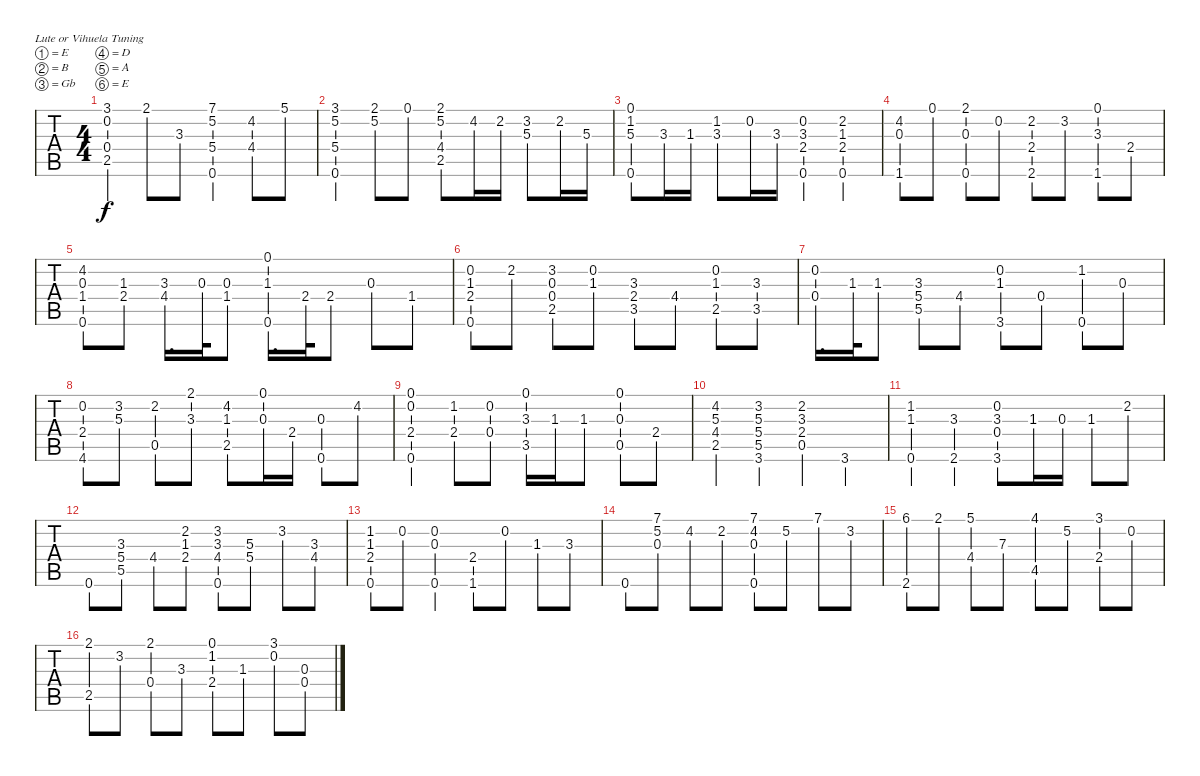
\bracketExtendMode groupsimilarinstruments
\singleTrackTrackNamePolicy hidden
\multiTrackTrackNamePolicy hidden
\firstSystemTrackNameOrientation horizontal
\otherSystemsTrackNameOrientation horizontal
\track ("Guitar Standard" "Guitar Sta") {instrument acousticguitarsteel}
\staff {tabs}
\tuning (E4 B3 Gb3 D3 A2 E2)
\ts (4 4)
\tempo (120 hide)
\clef g2
\ks c
(3.1 0.2 0.4 2.5).4{dy f} 2.1.8 3.3.8 (7.1 5.2 5.4 0.6).4 (4.2 4.4).8 5.1.8 |
(3.1 5.2 5.4 0.6).4 (2.1 5.2).8 0.1.8 (2.1 5.2 4.4 2.5).8 4.2.16 2.2.16 (3.2 5.3).8 2.2.16 5.3.16 |
(0.1 1.2 5.3 0.6).8 3.3.16 1.3.16 (1.2 3.3).8 0.2.16 3.3.16 (0.2 3.3 2.4 0.6).4 (2.2 1.3 2.4 0.6).4 |
(4.2 0.3 1.6).8 0.1.8 (2.1 0.3 0.6).8 0.2.8 (2.2 2.4 2.6).8 3.2.8 (0.1 3.3 1.6).8 2.4.8 |
(4.2 0.3 1.4 0.6).8 (1.3 2.4).8 (3.3 4.4).16{d} 0.3.32 (0.3 1.4).8 (0.1 1.3 0.6).16{d} 2.4.32 2.4.8 0.3.8 1.4.8 |
(0.2 1.3 2.4 0.6).8 2.2.8 (3.2 0.3 0.4 2.5).8 (0.2 1.3).8 (3.3 2.4 3.5).8 4.4.8 (0.2 1.3 2.5).8 (3.3 3.5).8 |
(0.2 0.4).16{d} 1.3.32 1.3.8 (3.3 5.4 5.5).8 4.4.8 (0.2 1.3 3.6).8 0.4.8 (1.2 0.6).8 0.3.8 |
(0.2 2.4 4.6).8 (3.2 5.3).8 (2.2 0.5).8 (2.1 3.3).8 (4.2 1.3 2.5).8 (0.1 0.3).16 2.4.16 (0.3 0.6).8 4.2.8 |
(0.1 0.2 2.4 0.6).4 (1.2 2.4).8 (0.2 0.4).8 (0.1 3.3 3.5).16 1.3.16 1.3.8 (0.1 0.3 0.5).8 2.4.8 |
(4.2 5.3 4.4 2.5).4 (3.2 5.3 5.4 5.5 3.6).4 (2.2 3.3 2.4 0.5).4 3.6.4 |
(1.2 1.3 0.6).4 (3.3 2.6).4 (0.2 3.3 0.4 3.6).8 1.3.16 0.3.16 1.3.8 2.2.8 |
0.6.8 (3.3 5.4 5.5).8 4.4.8 (2.2 1.3 2.4).8 (3.2 3.3 4.4 0.6).8 (5.3 5.4).8 3.2.8 (3.3 4.4).8 |
(1.2 1.3 2.4 0.6).8 0.2.8 (0.2 0.3 0.6).4 (2.4 1.6).8 0.2.8 1.3.8 3.3.8 |
0.6.8 (7.1 5.2 0.3).8 4.2.8 2.2.8 (7.1 4.2 0.3 0.6).8 5.2.8 7.1.8 3.2.8 |
(6.1 2.6).8 2.1.8 (5.1 4.4).8 7.3.8 (4.1 4.5).8 5.2.8 (3.1 2.4).8 0.2.8 |
(2.1 2.5).8 3.2.8 (2.1 0.4).8 3.3.8 (0.1 1.2 2.4).8 1.3.8 (3.1 0.2).8 (0.3 0.4).8
